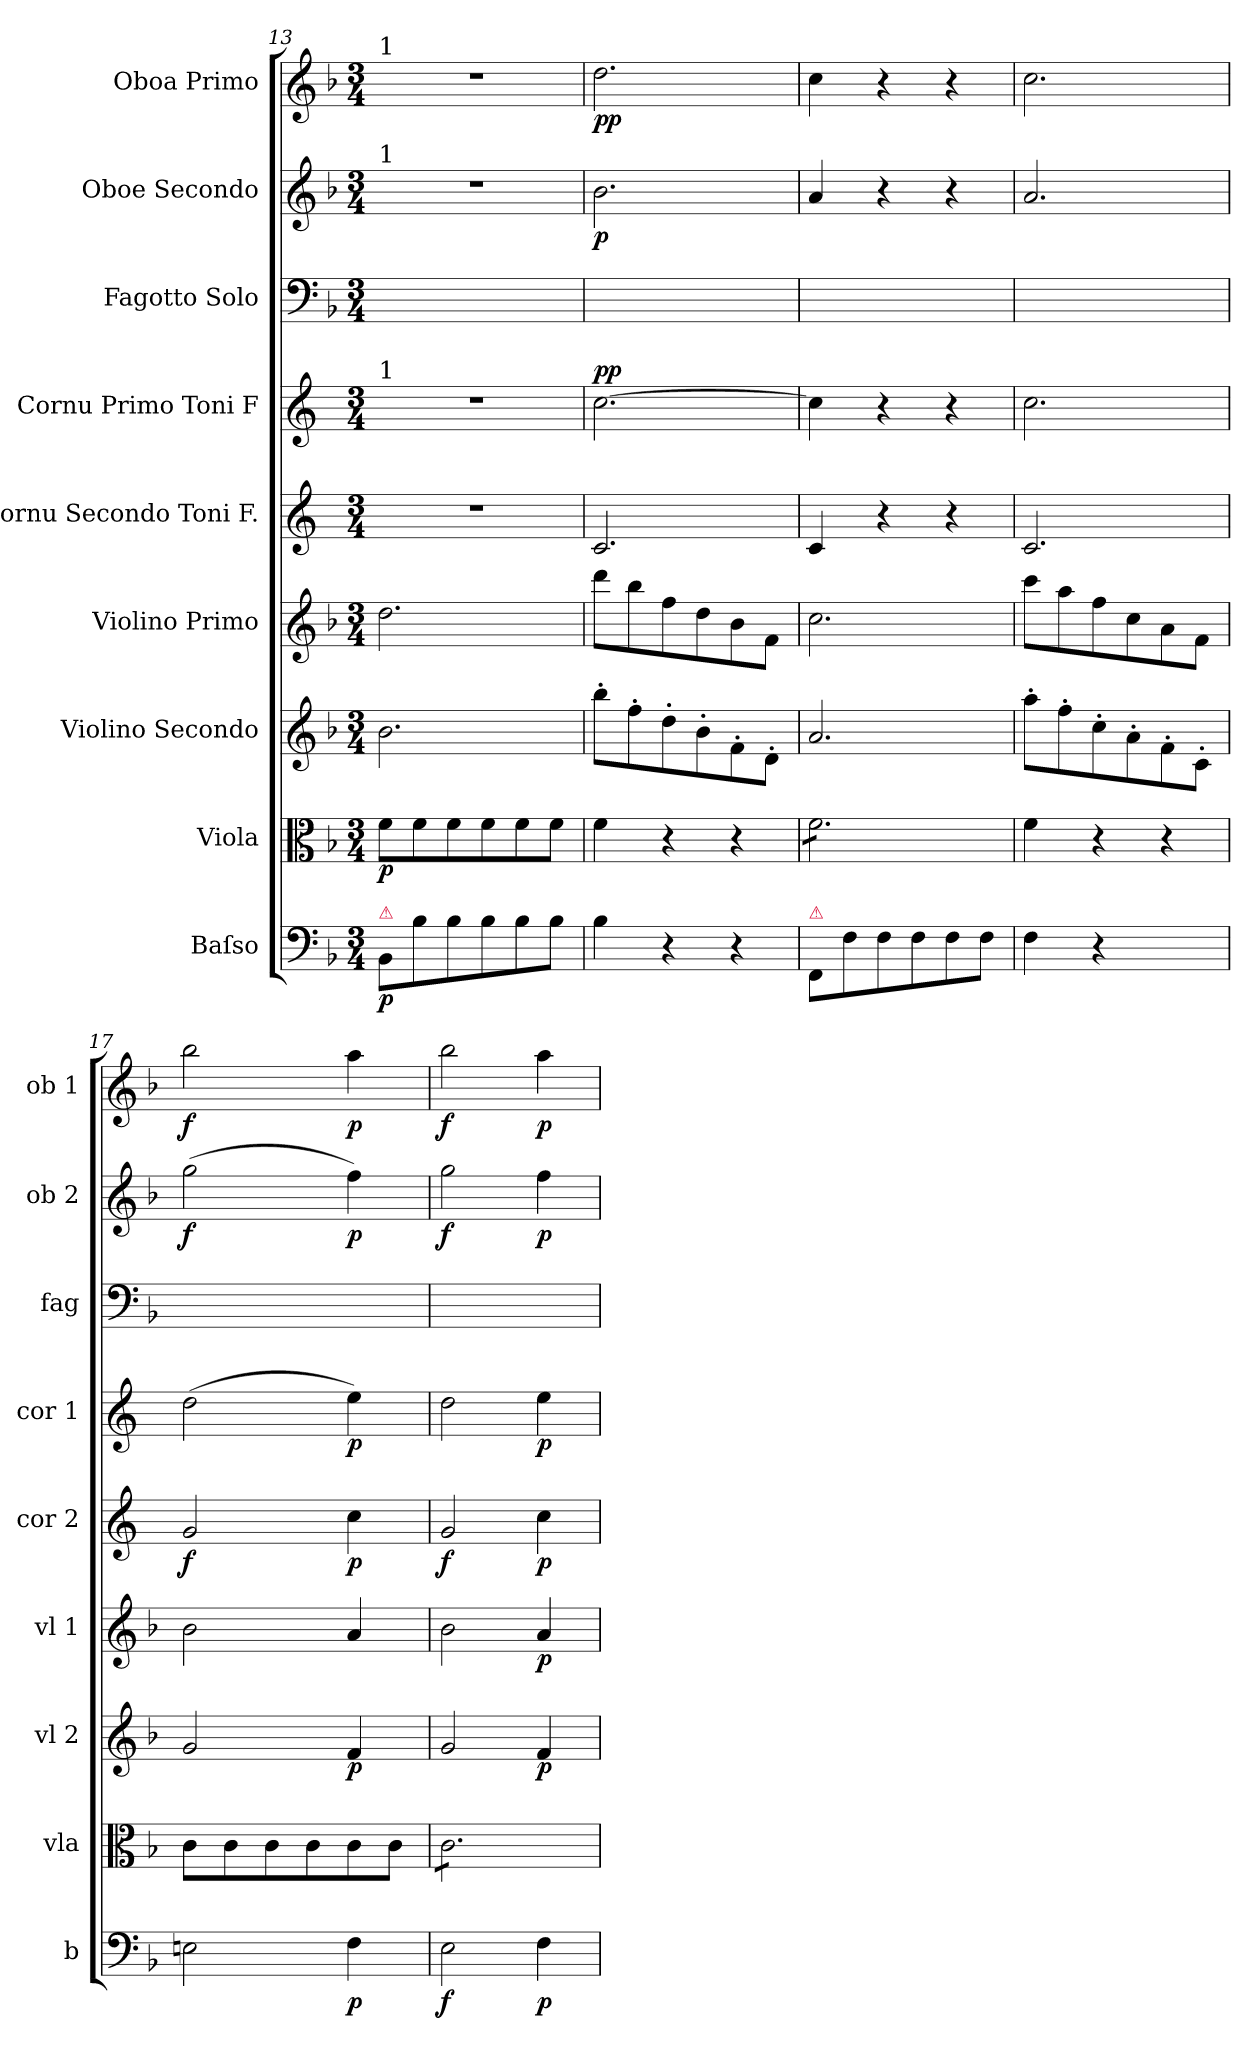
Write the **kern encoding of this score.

**kern	**dynam	**kern	**dynam	**kern	**dynam	**kern	**dynam	**kern	**dynam	**kern	**dynam	**kern	**kern	**dynam	**kern	**dynam
*part9	*part9	*part8	*part8	*part7	*part7	*part6	*part6	*part5	*part5	*part4	*part4	*part3	*part2	*part2	*part1	*part1
*staff9	*staff9	*staff8	*staff8	*staff7	*staff7	*staff6	*staff6	*staff5	*staff5	*staff4	*staff4	*staff3	*staff2	*staff2	*staff1	*staff1
*I"Baſso	*	*I"Viola	*	*I"Violino Secondo	*	*I"Violino Primo	*	*I"Cornu Secondo Toni F.	*	*I"Cornu Primo Toni F	*	*I"Fagotto Solo	*I"Oboe Secondo	*	*I"Oboa Primo	*
*I'b	*	*I'vla	*	*I'vl 2	*	*I'vl 1	*	*I'cor 2	*	*I'cor 1	*	*I'fag	*I'ob 2	*	*I'ob 1	*
*clefF4	*	*clefC3	*	*clefG2	*	*clefG2	*	*clefG2	*	*clefG2	*	*clefF4	*clefG2	*	*clefG2	*
*	*	*	*	*	*	*	*	*ITrd4c7	*	*ITrd4c7	*	*	*	*	*	*
*k[b-]	*	*k[b-]	*	*k[b-]	*	*k[b-]	*	*k[b-]	*	*k[b-]	*	*k[b-]	*k[b-]	*	*k[b-]	*
*F:	*	*F:	*	*F:	*	*F:	*	*F:	*	*F:	*	*F:	*F:	*	*F:	*
*M3/4	*	*M3/4	*	*M3/4	*	*M3/4	*	*M3/4	*	*M3/4	*	*M3/4	*M3/4	*	*M3/4	*
=13	=13	=13	=13	=13	=13	=13	=13	=13	=13	=13	=13	=13	=13	=13	=13	=13
!	!	!	!	!	!	!	!	!	!	!	!	!	!	!	!LO:TX:a:t=1	!
!	!	!	!	!	!	!	!	!	!	!	!	!	!LO:TX:a:t=1	!	!	!
!	!	!	!	!	!	!	!	!	!	!LO:TX:a:t=1	!	!	!	!	!	!
!LO:TX:a:color=crimson:t=⚠	!	!	!	!	!	!	!	!	!	!	!	!	!	!	!	!
8BB-/L	p	8f\L	p	2.b-\	.	2.dd\	.	2.r	.	2.r	.	2.ryy	2.r	.	2.r	.
8B-\	.	8f\	.	.	.	.	.	.	.	.	.	.	.	.	.	.
8B-\	.	8f\	.	.	.	.	.	.	.	.	.	.	.	.	.	.
8B-\	.	8f\	.	.	.	.	.	.	.	.	.	.	.	.	.	.
8B-\	.	8f\	.	.	.	.	.	.	.	.	.	.	.	.	.	.
8B-\J	.	8f\J	.	.	.	.	.	.	.	.	.	.	.	.	.	.
=14	=14	=14	=14	=14	=14	=14	=14	=14	=14	=14	=14	=14	=14	=14	=14	=14
!	!	!	!	!	!	!	!	!	!LO:DY:b	!	!LO:DY:a	!	!	!	!	!
4B-\	.	4f\	.	8bb-'\L	.	8ddd\L	.	2.F/	p&colon;	[2.f\	pp	2.ryy	2.b-\	p	2.dd\	pp
.	.	.	.	8ff'\	.	8bb-\	.	.	.	.	.	.	.	.	.	.
4r	.	4r	.	8dd'\	.	8ff\	.	.	.	.	.	.	.	.	.	.
.	.	.	.	8b-'\	.	8dd\	.	.	.	.	.	.	.	.	.	.
4r	.	4r	.	8f'\	.	8b-\	.	.	.	.	.	.	.	.	.	.
.	.	.	.	8d'\J	.	8f\J	.	.	.	.	.	.	.	.	.	.
=15	=15	=15	=15	=15	=15	=15	=15	=15	=15	=15	=15	=15	=15	=15	=15	=15
!LO:TX:a:color=crimson:t=⚠	!	!	!	!	!	!	!	!	!	!	!	!	!	!	!	!
*	*	*tremolo	*	*	*	*	*	*	*	*	*	*	*	*	*	*
8FF/L	.	8f\L	.	2.a/	.	2.cc\	.	4F/	.	4f\]	.	2.ryy	4a/	.	4cc\	.
8F\	.	8f\	.	.	.	.	.	.	.	.	.	.	.	.	.	.
8F\	.	8f\	.	.	.	.	.	4r	.	4r	.	.	4r	.	4r	.
8F\	.	8f\	.	.	.	.	.	.	.	.	.	.	.	.	.	.
8F\	.	8f\	.	.	.	.	.	4r	.	4r	.	.	4r	.	4r	.
8F\J	.	8f\J	.	.	.	.	.	.	.	.	.	.	.	.	.	.
*	*	*Xtremolo	*	*	*	*	*	*	*	*	*	*	*	*	*	*
=16	=16	=16	=16	=16	=16	=16	=16	=16	=16	=16	=16	=16	=16	=16	=16	=16
4F\	.	4f\	.	8aa'\L	.	8ccc\L	.	2.F/	.	2.f\	.	2.ryy	2.a/	.	2.cc\	.
.	.	.	.	8ff'\	.	8aa\	.	.	.	.	.	.	.	.	.	.
4r	.	4r	.	8cc'\	.	8ff\	.	.	.	.	.	.	.	.	.	.
.	.	.	.	8a'\	.	8cc\	.	.	.	.	.	.	.	.	.	.
4ryy	.	4r	.	8f'\	.	8a\	.	.	.	.	.	.	.	.	.	.
.	.	.	.	8c'\J	.	8f\J	.	.	.	.	.	.	.	.	.	.
=17	=17	=17	=17	=17	=17	=17	=17	=17	=17	=17	=17	=17	=17	=17	=17	=17
!	!LO:DY:b	!	!	!	!LO:DY:b	!	!LO:DY:b	!	!	!	!LO:DY:b	!	!	!	!	!
2En\	for	8c\L	.	2g/	for	2b-\	for	2c/	f	(2g\	for	2.ryy	(2gg\	f	2bb-\	f
.	.	8c\	.	.	.	.	.	.	.	.	.	.	.	.	.	.
.	.	8c\	.	.	.	.	.	.	.	.	.	.	.	.	.	.
.	.	8c\	.	.	.	.	.	.	.	.	.	.	.	.	.	.
!	!	!	!	!	!	!	!LO:DY:b	!	!	!	!	!	!	!	!	!
4F\	p	8c\	.	4f/	p	4a/	p&colon;	4f\	p	4a\)	p	.	4ff\)	p	4aa\	p
.	.	8c\J	.	.	.	.	.	.	.	.	.	.	.	.	.	.
=18	=18	=18	=18	=18	=18	=18	=18	=18	=18	=18	=18	=18	=18	=18	=18	=18
!	!	!	!	!	!LO:DY:b	!	!LO:DY:b	!	!	!	!LO:DY:b	!	!	!	!	!
*	*	*tremolo	*	*	*	*	*	*	*	*	*	*	*	*	*	*
2E\	f	8c\L	.	2g/	for	2b-\	f&colon;	2c/	f	2g\	for	2.ryy	2gg\	f	2bb-\	f
.	.	8c\	.	.	.	.	.	.	.	.	.	.	.	.	.	.
.	.	8c\	.	.	.	.	.	.	.	.	.	.	.	.	.	.
.	.	8c\	.	.	.	.	.	.	.	.	.	.	.	.	.	.
4F\	p	8c\	.	4f/	p	4a/	p	4f\	p	4a\	p	.	4ff\	p	4aa\	p
.	.	8c\J	.	.	.	.	.	.	.	.	.	.	.	.	.	.
*	*	*Xtremolo	*	*	*	*	*	*	*	*	*	*	*	*	*	*
=	=	=	=	=	=	=	=	=	=	=	=	=	=	=	=	=
*-	*-	*-	*-	*-	*-	*-	*-	*-	*-	*-	*-	*-	*-	*-	*-	*-
